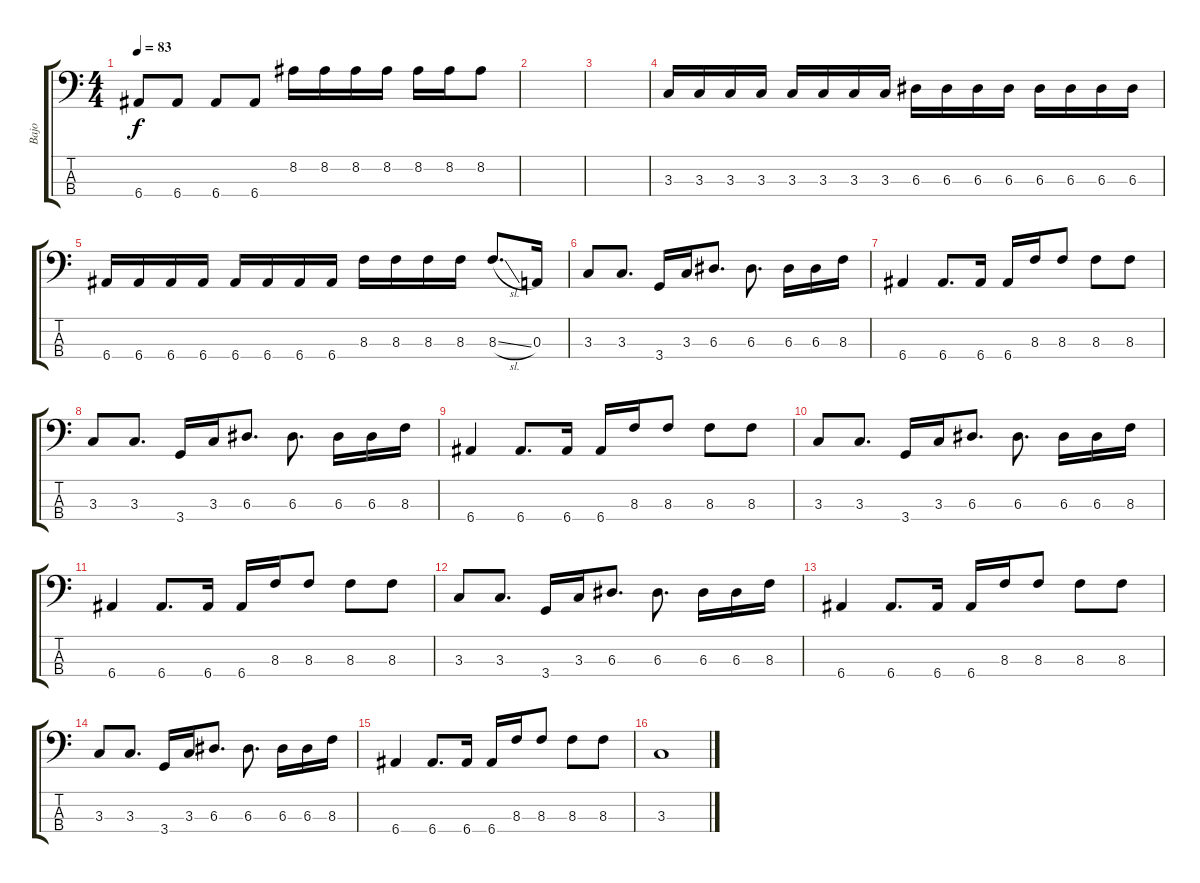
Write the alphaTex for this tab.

\track ("Bajo" "Bajo") {instrument electricbassfinger}
\staff {score tabs}
\tuning (G2 D2 A1 E1) {hide}
\ts (4 4)
\tempo 83
\clef f4
\ks c
6.4.8{dy f} 6.4.8 6.4.8 6.4.8 8.2.16 8.2.16 8.2.16 8.2.16 8.2.16 8.2.16 8.2.8 |
|
|
3.3.16 3.3.16 3.3.16 3.3.16 3.3.16 3.3.16 3.3.16 3.3.16 6.3.16 6.3.16 6.3.16 6.3.16 6.3.16 6.3.16 6.3.16 6.3.16 |
6.4.16 6.4.16 6.4.16 6.4.16 6.4.16 6.4.16 6.4.16 6.4.16 8.3.16 8.3.16 8.3.16 8.3.16 8.3{sl}.8{d} 0.3.16 |
3.3.8 3.3.8{d} 3.4.16 3.3.16 6.3.8{d} 6.3.8{d} 6.3.16 6.3.16 8.3.16 |
6.4.4 6.4.8{d} 6.4.16 6.4.16 8.3.16 8.3.8 8.3.8 8.3.8 |
3.3.8 3.3.8{d} 3.4.16 3.3.16 6.3.8{d} 6.3.8{d} 6.3.16 6.3.16 8.3.16 |
6.4.4 6.4.8{d} 6.4.16 6.4.16 8.3.16 8.3.8 8.3.8 8.3.8 |
3.3.8 3.3.8{d} 3.4.16 3.3.16 6.3.8{d} 6.3.8{d} 6.3.16 6.3.16 8.3.16 |
6.4.4 6.4.8{d} 6.4.16 6.4.16 8.3.16 8.3.8 8.3.8 8.3.8 |
3.3.8 3.3.8{d} 3.4.16 3.3.16 6.3.8{d} 6.3.8{d} 6.3.16 6.3.16 8.3.16 |
6.4.4 6.4.8{d} 6.4.16 6.4.16 8.3.16 8.3.8 8.3.8 8.3.8 |
3.3.8 3.3.8{d} 3.4.16 3.3.16 6.3.8{d} 6.3.8{d} 6.3.16 6.3.16 8.3.16 |
6.4.4 6.4.8{d} 6.4.16 6.4.16 8.3.16 8.3.8 8.3.8 8.3.8 |
3.3.1
